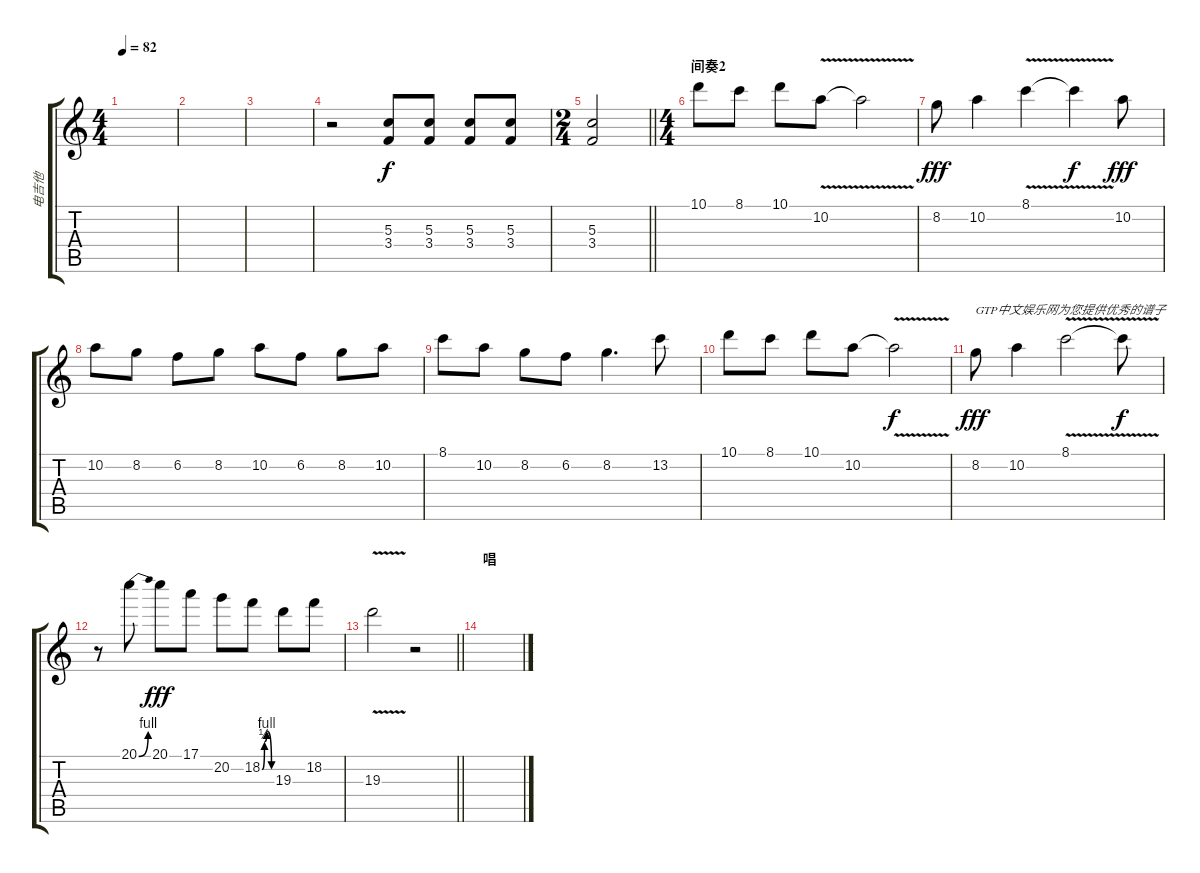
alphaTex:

\track ("电吉他" "电吉他") {instrument overdrivenguitar}
\staff {score tabs}
\tuning (E4 B3 G3 D3 A2 E2) {hide}
\ts (4 4)
\tempo 82
\clef g2
\ks c
|
|
|
r.2 (5.3 3.4).8 (5.3 3.4).8 (5.3 3.4).8 (5.3 3.4).8 |
\ts (2 4)
\barLineRight lightlight
(5.3 3.4).2 |
\ts (4 4)
\section ("" "间奏2")
10.1.8 8.1.8 10.1.8 10.2{v}.8 10.2{t}.2{dy f} |
8.2.8{dy fff} 10.2.4 8.1{v}.4 8.1{t}.4{dy f} 10.2.8{dy fff} |
10.2.8 8.2.8 6.2.8 8.2.8 10.2.8 6.2.8 8.2.8 10.2.8 |
8.1.8 10.2.8 8.2.8 6.2.8 8.2.4{d} 13.2.8 |
10.1.8 8.1.8 10.1.8 10.2.8 10.2{v t}.2{dy f} |
8.2.8{txt "GTP中文娱乐网为您提供优秀的谱子" dy fff} 10.2.4 8.1{v}.2 8.1{t}.8{dy f} |
r.8 20.1{be (bend 0 0 60 4)}.8 20.1.8{dy fff} 17.1.8 20.2.8 18.2{be (custom 0 0 15 2 29 4 60 0)}.8 19.3.8 18.2.8 |
\barLineRight lightlight
19.3{v}.2 r.2 |
\section ("" "唱")
